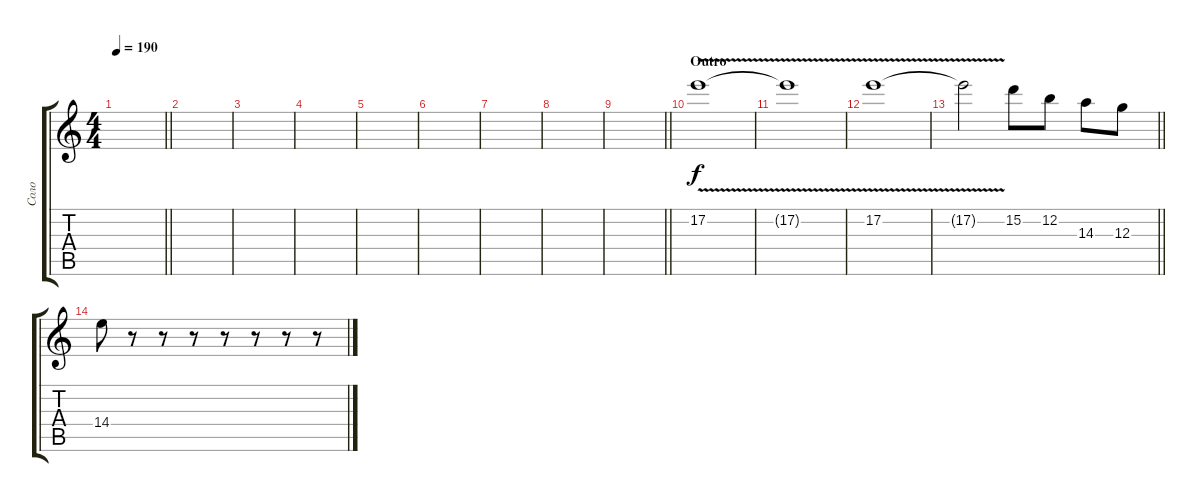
\track ("Соло" "Соло") {instrument overdrivenguitar}
\staff {score tabs}
\tuning (E4 B3 G3 D3 A2 E2) {hide}
\ts (4 4)
\tempo 190
\clef g2
\barLineRight lightlight
\ks c
|
\section ("" " ")
|
|
|
|
|
|
|
\barLineRight lightlight
|
\section ("" "Outro")
17.2{v}.1{volume 13} |
17.2{t}.1 |
17.2{v}.1 |
\barLineRight lightlight
17.2{t}.2 15.2.8 12.2.8 14.3.8 12.3.8 |
14.4.8 r.8 r.8 r.8 r.8 r.8 r.8 r.8
